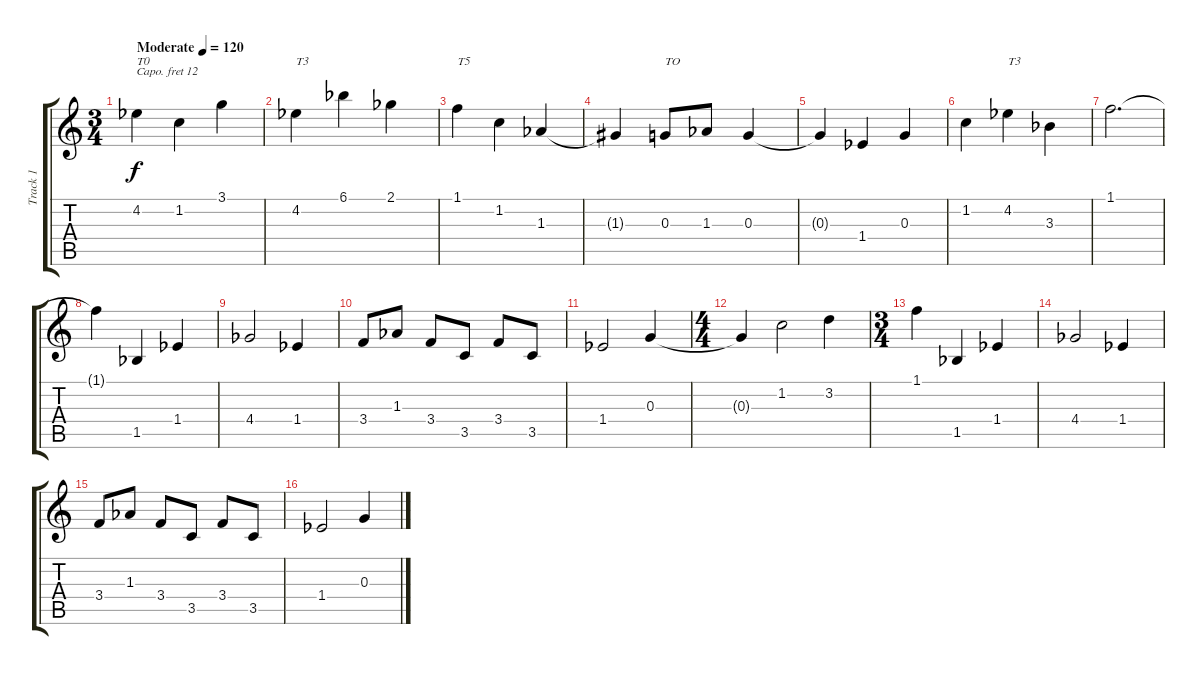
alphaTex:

\track ("Track 1" "Track 1") {instrument acousticgrandpiano}
\staff {score tabs}
\capo 12
\tuning (E4 B3 G3 D3 A2 E2) {hide}
\ts (3 4)
\tempo (120 "Moderate")
\clef g2
\ks c
4.2{acc b}.4{txt "T0 " dy f instrument acousticgrandpiano} 1.2.4 3.1.4 |
4.2{acc b}.4{txt "T3"} 6.1{acc b}.4 2.1{acc b}.4 |
1.1.4{txt "T5"} 1.2.4 1.3{acc b}.4 |
1.3{t}.4 0.3.8{txt "TO"} 1.3{acc b}.8 0.3.4 |
0.3{t}.4 1.4{acc b}.4 0.3.4 |
1.2.4 4.2{acc b}.4{txt "T3"} 3.3{acc b}.4 |
1.1.2{d} |
1.1{t}.4 1.5{acc b}.4 1.4{acc b}.4 |
4.4{acc b}.2 1.4{acc b}.4 |
3.4.8 1.3{acc b}.8 3.4.8 3.5.8 3.4.8 3.5.8 |
1.4{acc b}.2 0.3.4 |
\ts (4 4)
0.3{t}.4 1.2.2 3.2.4 |
\ts (3 4)
1.1.4 1.5{acc b}.4 1.4{acc b}.4 |
4.4{acc b}.2 1.4{acc b}.4 |
3.4.8 1.3{acc b}.8 3.4.8 3.5.8 3.4.8 3.5.8 |
1.4{acc b}.2 0.3.4
